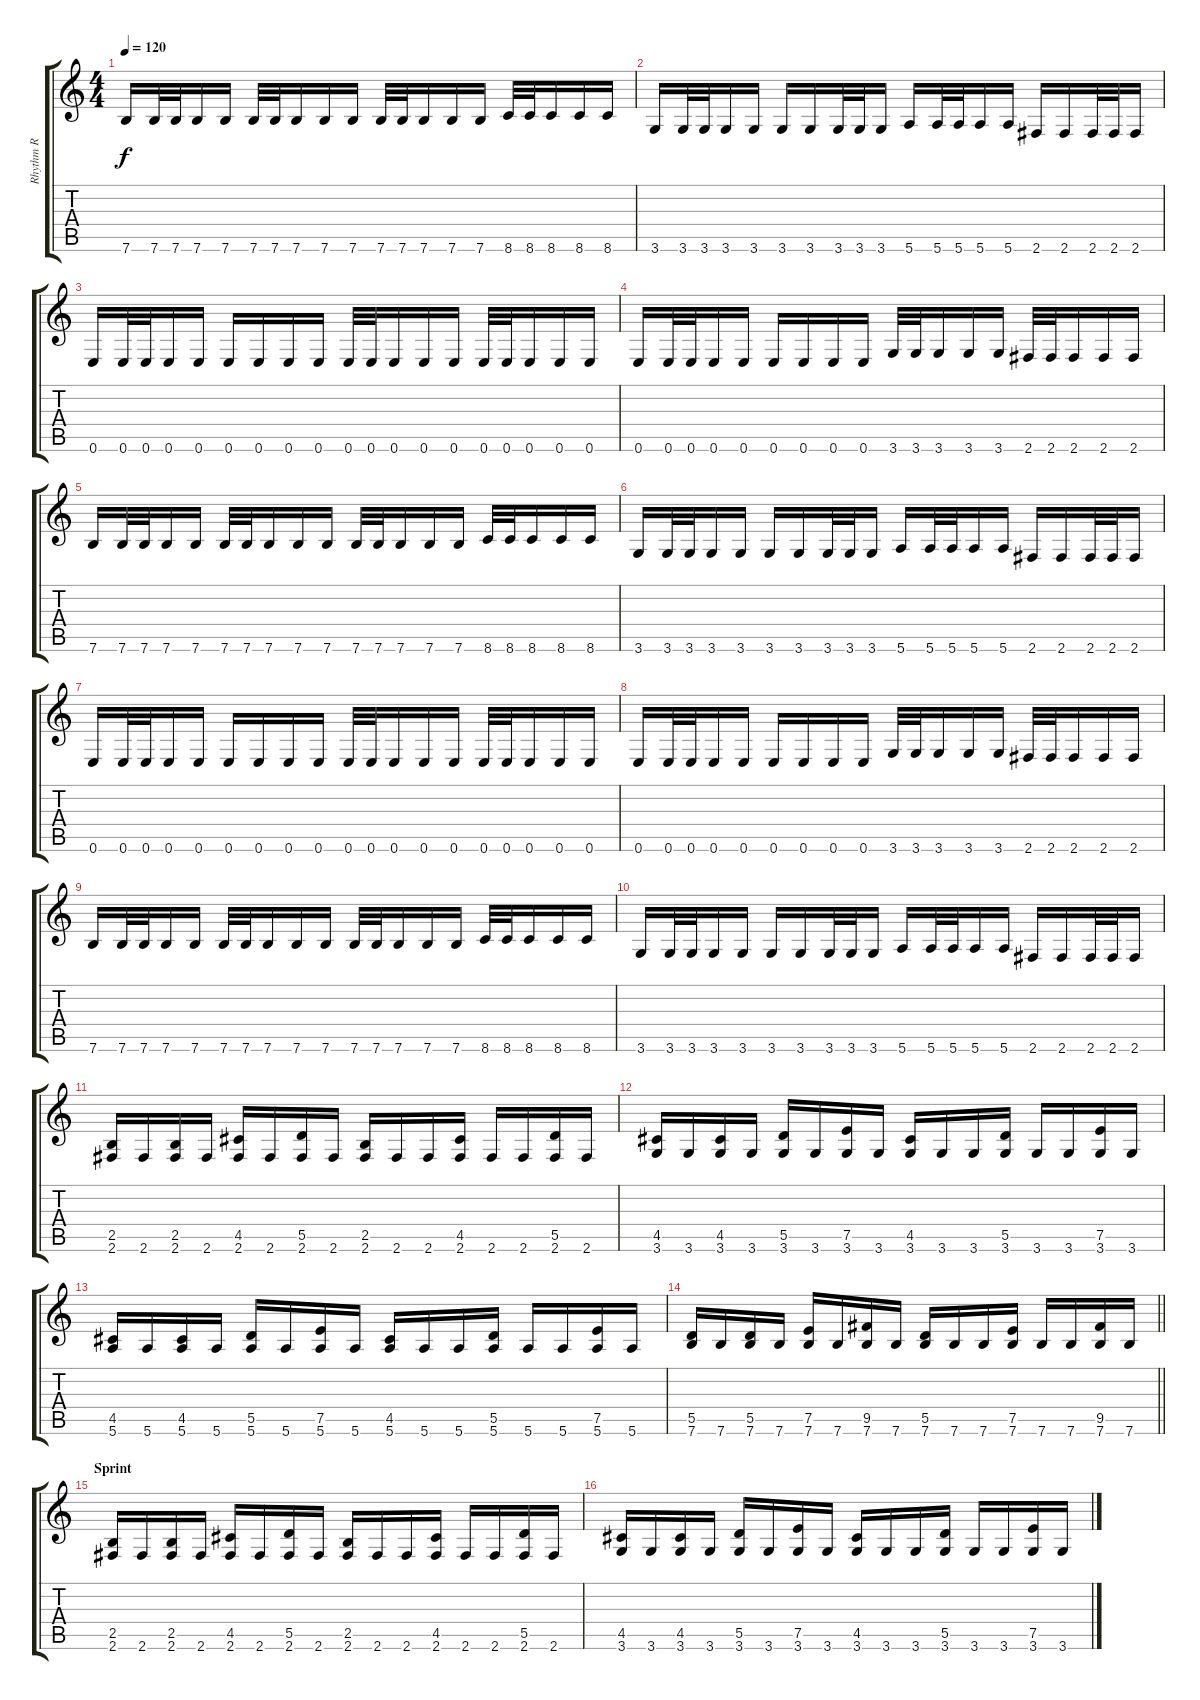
\track ("Rhythm R" "Rhythm R") {instrument distortionguitar}
\staff {score tabs}
\tuning (E4 B3 G3 D3 A2 E2) {hide}
\ts (4 4)
\tempo 120
\clef g2
\ks c
7.6.16{dy f} 7.6.32 7.6.32 7.6.16 7.6.16 7.6.32 7.6.32 7.6.16 7.6.16 7.6.16 7.6.32 7.6.32 7.6.16 7.6.16 7.6.16 8.6.32 8.6.32 8.6.16 8.6.16 8.6.16 |
3.6.16 3.6.32 3.6.32 3.6.16 3.6.16 3.6.16 3.6.16 3.6.32 3.6.32 3.6.16 5.6.16 5.6.32 5.6.32 5.6.16 5.6.16 2.6.16 2.6.16 2.6.32 2.6.32 2.6.16 |
0.6.16 0.6.32 0.6.32 0.6.16 0.6.16 0.6.16 0.6.16 0.6.16 0.6.16 0.6.32 0.6.32 0.6.16 0.6.16 0.6.16 0.6.32 0.6.32 0.6.16 0.6.16 0.6.16 |
0.6.16 0.6.32 0.6.32 0.6.16 0.6.16 0.6.16 0.6.16 0.6.16 0.6.16 3.6.32 3.6.32 3.6.16 3.6.16 3.6.16 2.6.32 2.6.32 2.6.16 2.6.16 2.6.16 |
7.6.16 7.6.32 7.6.32 7.6.16 7.6.16 7.6.32 7.6.32 7.6.16 7.6.16 7.6.16 7.6.32 7.6.32 7.6.16 7.6.16 7.6.16 8.6.32 8.6.32 8.6.16 8.6.16 8.6.16 |
3.6.16 3.6.32 3.6.32 3.6.16 3.6.16 3.6.16 3.6.16 3.6.32 3.6.32 3.6.16 5.6.16 5.6.32 5.6.32 5.6.16 5.6.16 2.6.16 2.6.16 2.6.32 2.6.32 2.6.16 |
0.6.16 0.6.32 0.6.32 0.6.16 0.6.16 0.6.16 0.6.16 0.6.16 0.6.16 0.6.32 0.6.32 0.6.16 0.6.16 0.6.16 0.6.32 0.6.32 0.6.16 0.6.16 0.6.16 |
0.6.16 0.6.32 0.6.32 0.6.16 0.6.16 0.6.16 0.6.16 0.6.16 0.6.16 3.6.32 3.6.32 3.6.16 3.6.16 3.6.16 2.6.32 2.6.32 2.6.16 2.6.16 2.6.16 |
7.6.16 7.6.32 7.6.32 7.6.16 7.6.16 7.6.32 7.6.32 7.6.16 7.6.16 7.6.16 7.6.32 7.6.32 7.6.16 7.6.16 7.6.16 8.6.32 8.6.32 8.6.16 8.6.16 8.6.16 |
3.6.16 3.6.32 3.6.32 3.6.16 3.6.16 3.6.16 3.6.16 3.6.32 3.6.32 3.6.16 5.6.16 5.6.32 5.6.32 5.6.16 5.6.16 2.6.16 2.6.16 2.6.32 2.6.32 2.6.16 |
(2.5 2.6).16 2.6.16 (2.5 2.6).16 2.6.16 (4.5 2.6).16 2.6.16 (5.5 2.6).16 2.6.16 (2.5 2.6).16 2.6.16 2.6.16 (4.5 2.6).16 2.6.16 2.6.16 (5.5 2.6).16 2.6.16 |
(4.5 3.6).16 3.6.16 (4.5 3.6).16 3.6.16 (5.5 3.6).16 3.6.16 (7.5 3.6).16 3.6.16 (4.5 3.6).16 3.6.16 3.6.16 (5.5 3.6).16 3.6.16 3.6.16 (7.5 3.6).16 3.6.16 |
(4.5 5.6).16 5.6.16 (4.5 5.6).16 5.6.16 (5.5 5.6).16 5.6.16 (7.5 5.6).16 5.6.16 (4.5 5.6).16 5.6.16 5.6.16 (5.5 5.6).16 5.6.16 5.6.16 (7.5 5.6).16 5.6.16 |
\barLineRight lightlight
(5.5 7.6).16 7.6.16 (5.5 7.6).16 7.6.16 (7.5 7.6).16 7.6.16 (9.5 7.6).16 7.6.16 (5.5 7.6).16 7.6.16 7.6.16 (7.5 7.6).16 7.6.16 7.6.16 (9.5 7.6).16 7.6.16 |
\section ("" "Sprint")
(2.5 2.6).16{volume 16} 2.6.16 (2.5 2.6).16 2.6.16 (4.5 2.6).16 2.6.16 (5.5 2.6).16 2.6.16 (2.5 2.6).16 2.6.16 2.6.16 (4.5 2.6).16 2.6.16 2.6.16 (5.5 2.6).16 2.6.16 |
(4.5 3.6).16 3.6.16 (4.5 3.6).16 3.6.16 (5.5 3.6).16 3.6.16 (7.5 3.6).16 3.6.16 (4.5 3.6).16 3.6.16 3.6.16 (5.5 3.6).16 3.6.16 3.6.16 (7.5 3.6).16 3.6.16
